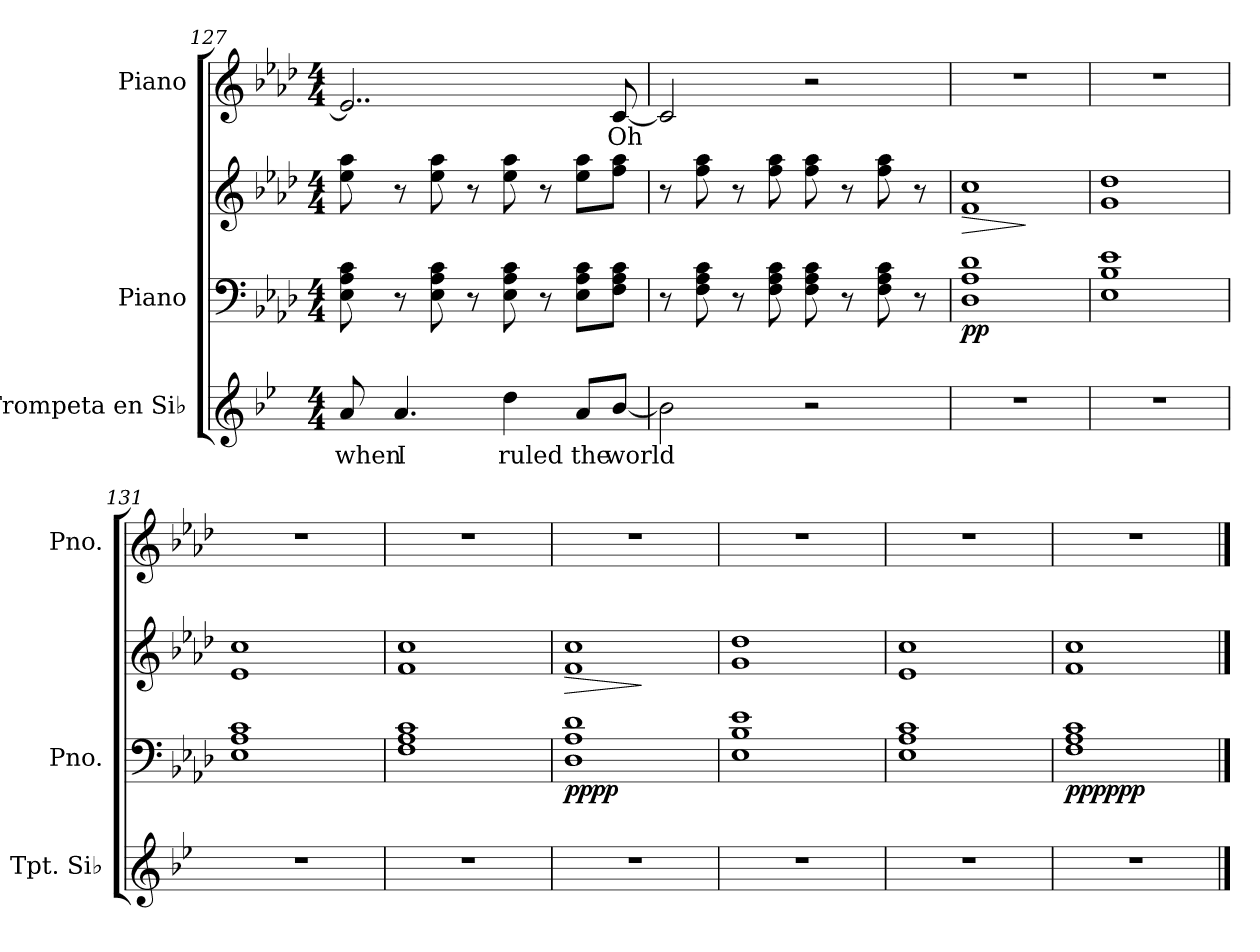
**kern	**text	**kern	**kern	**dynam	**kern	**text
*part3	*part3	*part2	*part2	*part2	*part1	*part1
*staff4	*staff4	*staff3	*staff2	*staff2/3	*staff1	*staff1
*I"Trompeta en Si♭	*	*I"Piano	*	*	*I"Piano	*
*I'Tpt. Si♭	*	*I'Pno.	*	*	*I'Pno.	*
*clefG2	*	*clefF4	*clefG2	*	*clefG2	*
*ITrd1c2	*	*	*	*	*	*
*k[b-e-a-d-]	*	*k[b-e-a-d-]	*k[b-e-a-d-]	*	*k[b-e-a-d-]	*
*M4/4	*	*M4/4	*M4/4	*	*M4/4	*
=127	=127	=127	=127	=127	=127	=127
!	!LO:LY:b	!	!	!	!	!
8g/	when	8E-\ 8A-\ 8c\	8ee-\ 8aa-\	.	2..e-/]	.
!	!LO:LY:b	!	!	!	!	!
4.g/	I	8r	8r	.	.	.
.	.	8E-\ 8A-\ 8c\	8ee-\ 8aa-\	.	.	.
.	.	8r	8r	.	.	.
!	!LO:LY:b	!	!	!	!	!
4cc\	ruled	8E-\ 8A-\ 8c\	8ee-\ 8aa-\	.	.	.
.	.	8r	8r	.	.	.
!	!LO:LY:b	!	!	!	!	!
8g/L	the	8E-\ 8A-\ 8c\L	8ee-\ 8aa-\L	.	.	.
!	!LO:LY:b	!	!	!	!	!LO:LY:b
[8a-/J	world	8F\ 8A-\ 8c\J	8ff\ 8aa-\J	.	[8c/	Oh
=128	=128	=128	=128	=128	=128	=128
!	!LO:LY:b	!	!	!	!	!
2a-\]	.	8r	8r	.	2c/]	.
.	.	8F\ 8A-\ 8c\	8ff\ 8aa-\	.	.	.
.	.	8r	8r	.	.	.
.	.	8F\ 8A-\ 8c\	8ff\ 8aa-\	.	.	.
2r	.	8F\ 8A-\ 8c\	8ff\ 8aa-\	.	2r	.
.	.	8r	8r	.	.	.
.	.	8F\ 8A-\ 8c\	8ff\ 8aa-\	.	.	.
.	.	8r	8r	.	.	.
=129	=129	=129	=129	=129	=129	=129
!	!	!	!	!LO:HP:b	!	!
!	!	!	!	!LO:DY:n=1:b=2	!	!
!	!	!	!	!LO:DY:n=2:b	!	!
1r	.	1D- 1A- 1d-	1f 1cc	> p p	1r	.
.	.	.	.	]	.	.
=130	=130	=130	=130	=130	=130	=130
1r	.	1E- 1B- 1e-	1g 1dd-	.	1r	.
=131	=131	=131	=131	=131	=131	=131
1r	.	1E- 1A- 1c	1e- 1cc	.	1r	.
=132	=132	=132	=132	=132	=132	=132
1r	.	1F 1A- 1c	1f 1cc	.	1r	.
=133	=133	=133	=133	=133	=133	=133
!	!	!	!	!LO:HP:b	!	!
!	!	!	!	!LO:DY:n=1:b=2	!	!
!	!	!	!	!LO:DY:n=2:b	!	!
1r	.	1D- 1A- 1d-	1f 1cc	> pp pp	1r	.
.	.	.	.	]	.	.
!!LO:LB:g=z
=134	=134	=134	=134	=134	=134	=134
1r	.	1E- 1B- 1e-	1g 1dd-	.	1r	.
=135	=135	=135	=135	=135	=135	=135
1r	.	1E- 1A- 1c	1e- 1cc	.	1r	.
=136	=136	=136	=136	=136	=136	=136
!	!	!	!	!LO:DY:b=2	!	!
!	!	!	!	!LO:DY:n=1:b	!	!
1r	.	1F 1A- 1c	1f 1cc	ppp ppp	1r	.
==	==	==	==	==	==	==
*-	*-	*-	*-	*-	*-	*-
